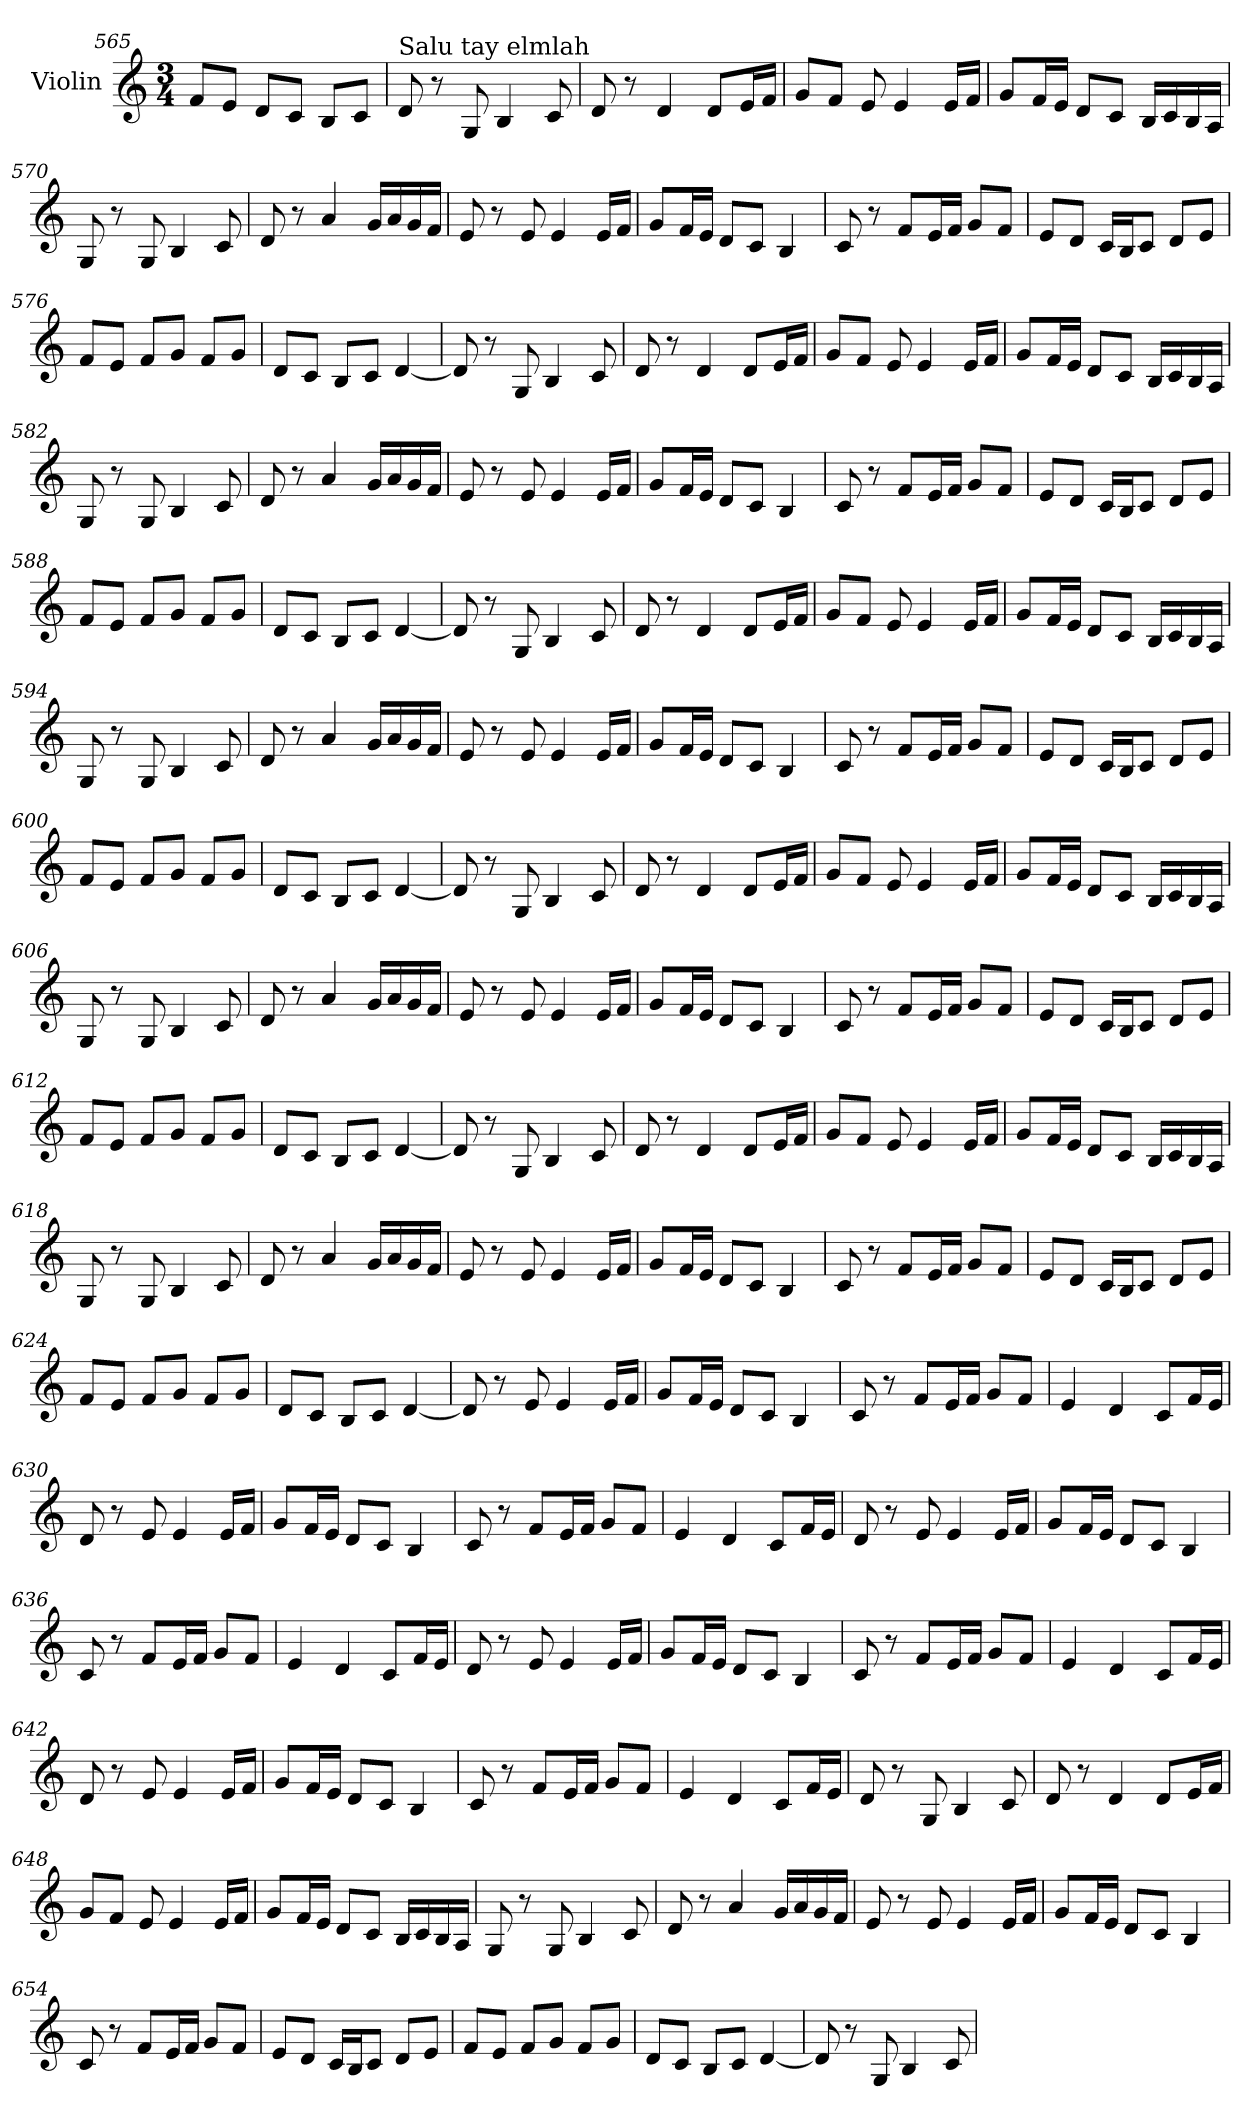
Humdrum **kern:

**kern
*part1
*staff1
*I"Violin
*clefG2
*k[]
*M3/4
=565
8f/L
8e/J
8d/L
8c/J
8B/L
8c/J
!!LO:LB:g=z
=566
!LO:TX:a:t=Salu tay elmlah
8d/
8r
8G/
4B/
8c/
=567
8d/
8r
4d/
8d/L
16e/L
16f/JJ
=568
8g/L
8f/J
8e/
4e/
16e/LL
16f/JJ
=569
8g/L
16f/L
16e/JJ
8d/L
8c/J
16B/LL
16c/
16B/
16A/JJ
=570
8G/
8r
8G/
4B/
8c/
!!LO:LB:g=z
=571
8d/
8r
4a/
16g/LL
16a/
16g/
16f/JJ
=572
8e/
8r
8e/
4e/
16e/LL
16f/JJ
=573
8g/L
16f/L
16e/JJ
8d/L
8c/J
4B/
=574
8c/
8r
8f/L
16e/L
16f/JJ
8g/L
8f/J
=575
8e/L
8d/J
16c/LL
16B/J
8c/J
8d/L
8e/J
!!LO:LB:g=z
=576
8f/L
8e/J
8f/L
8g/J
8f/L
8g/J
=577
8d/L
8c/J
8B/L
8c/J
[4d/
=578
8d/]
8r
8G/
4B/
8c/
=579
8d/
8r
4d/
8d/L
16e/L
16f/JJ
=580
8g/L
8f/J
8e/
4e/
16e/LL
16f/JJ
!!LO:LB:g=z
=581
8g/L
16f/L
16e/JJ
8d/L
8c/J
16B/LL
16c/
16B/
16A/JJ
=582
8G/
8r
8G/
4B/
8c/
=583
8d/
8r
4a/
16g/LL
16a/
16g/
16f/JJ
=584
8e/
8r
8e/
4e/
16e/LL
16f/JJ
=585
8g/L
16f/L
16e/JJ
8d/L
8c/J
4B/
!!LO:LB:g=z
=586
8c/
8r
8f/L
16e/L
16f/JJ
8g/L
8f/J
=587
8e/L
8d/J
16c/LL
16B/J
8c/J
8d/L
8e/J
=588
8f/L
8e/J
8f/L
8g/J
8f/L
8g/J
=589
8d/L
8c/J
8B/L
8c/J
[4d/
=590
8d/]
8r
8G/
4B/
8c/
=591
8d/
8r
4d/
8d/L
16e/L
16f/JJ
!!LO:LB:g=z
=592
8g/L
8f/J
8e/
4e/
16e/LL
16f/JJ
=593
8g/L
16f/L
16e/JJ
8d/L
8c/J
16B/LL
16c/
16B/
16A/JJ
=594
8G/
8r
8G/
4B/
8c/
=595
8d/
8r
4a/
16g/LL
16a/
16g/
16f/JJ
=596
8e/
8r
8e/
4e/
16e/LL
16f/JJ
!!LO:PB:g=z
=597
8g/L
16f/L
16e/JJ
8d/L
8c/J
4B/
=598
8c/
8r
8f/L
16e/L
16f/JJ
8g/L
8f/J
=599
8e/L
8d/J
16c/LL
16B/J
8c/J
8d/L
8e/J
=600
8f/L
8e/J
8f/L
8g/J
8f/L
8g/J
=601
8d/L
8c/J
8B/L
8c/J
[4d/
=602
8d/]
8r
8G/
4B/
8c/
!!LO:LB:g=z
=603
8d/
8r
4d/
8d/L
16e/L
16f/JJ
=604
8g/L
8f/J
8e/
4e/
16e/LL
16f/JJ
=605
8g/L
16f/L
16e/JJ
8d/L
8c/J
16B/LL
16c/
16B/
16A/JJ
=606
8G/
8r
8G/
4B/
8c/
=607
8d/
8r
4a/
16g/LL
16a/
16g/
16f/JJ
!!LO:LB:g=z
=608
8e/
8r
8e/
4e/
16e/LL
16f/JJ
=609
8g/L
16f/L
16e/JJ
8d/L
8c/J
4B/
=610
8c/
8r
8f/L
16e/L
16f/JJ
8g/L
8f/J
=611
8e/L
8d/J
16c/LL
16B/J
8c/J
8d/L
8e/J
=612
8f/L
8e/J
8f/L
8g/J
8f/L
8g/J
=613
8d/L
8c/J
8B/L
8c/J
[4d/
!!LO:LB:g=z
=614
8d/]
8r
8G/
4B/
8c/
=615
8d/
8r
4d/
8d/L
16e/L
16f/JJ
=616
8g/L
8f/J
8e/
4e/
16e/LL
16f/JJ
=617
8g/L
16f/L
16e/JJ
8d/L
8c/J
16B/LL
16c/
16B/
16A/JJ
=618
8G/
8r
8G/
4B/
8c/
!!LO:LB:g=z
=619
8d/
8r
4a/
16g/LL
16a/
16g/
16f/JJ
=620
8e/
8r
8e/
4e/
16e/LL
16f/JJ
=621
8g/L
16f/L
16e/JJ
8d/L
8c/J
4B/
=622
8c/
8r
8f/L
16e/L
16f/JJ
8g/L
8f/J
=623
8e/L
8d/J
16c/LL
16B/J
8c/J
8d/L
8e/J
!!LO:LB:g=z
=624
8f/L
8e/J
8f/L
8g/J
8f/L
8g/J
=625
8d/L
8c/J
8B/L
8c/J
[4d/
=626
8d/]
8r
8e/
4e/
16e/LL
16f/JJ
=627
8g/L
16f/L
16e/JJ
8d/L
8c/J
4B/
=628
8c/
8r
8f/L
16e/L
16f/JJ
8g/L
8f/J
=629
4e/
4d/
8c/L
16f/L
16e/JJ
!!LO:LB:g=z
=630
8d/
8r
8e/
4e/
16e/LL
16f/JJ
=631
8g/L
16f/L
16e/JJ
8d/L
8c/J
4B/
=632
8c/
8r
8f/L
16e/L
16f/JJ
8g/L
8f/J
=633
4e/
4d/
8c/L
16f/L
16e/JJ
=634
8d/
8r
8e/
4e/
16e/LL
16f/JJ
=635
8g/L
16f/L
16e/JJ
8d/L
8c/J
4B/
!!LO:LB:g=z
=636
8c/
8r
8f/L
16e/L
16f/JJ
8g/L
8f/J
=637
4e/
4d/
8c/L
16f/L
16e/JJ
=638
8d/
8r
8e/
4e/
16e/LL
16f/JJ
=639
8g/L
16f/L
16e/JJ
8d/L
8c/J
4B/
=640
8c/
8r
8f/L
16e/L
16f/JJ
8g/L
8f/J
=641
4e/
4d/
8c/L
16f/L
16e/JJ
!!LO:PB:g=z
=642
8d/
8r
8e/
4e/
16e/LL
16f/JJ
=643
8g/L
16f/L
16e/JJ
8d/L
8c/J
4B/
=644
8c/
8r
8f/L
16e/L
16f/JJ
8g/L
8f/J
=645
4e/
4d/
8c/L
16f/L
16e/JJ
=646
8d/
8r
8G/
4B/
8c/
=647
8d/
8r
4d/
8d/L
16e/L
16f/JJ
!!LO:LB:g=z
=648
8g/L
8f/J
8e/
4e/
16e/LL
16f/JJ
=649
8g/L
16f/L
16e/JJ
8d/L
8c/J
16B/LL
16c/
16B/
16A/JJ
=650
8G/
8r
8G/
4B/
8c/
=651
8d/
8r
4a/
16g/LL
16a/
16g/
16f/JJ
=652
8e/
8r
8e/
4e/
16e/LL
16f/JJ
!!LO:LB:g=z
=653
8g/L
16f/L
16e/JJ
8d/L
8c/J
4B/
=654
8c/
8r
8f/L
16e/L
16f/JJ
8g/L
8f/J
=655
8e/L
8d/J
16c/LL
16B/J
8c/J
8d/L
8e/J
=656
8f/L
8e/J
8f/L
8g/J
8f/L
8g/J
=657
8d/L
8c/J
8B/L
8c/J
[4d/
=658
8d/]
8r
8G/
4B/
8c/
=
*-
